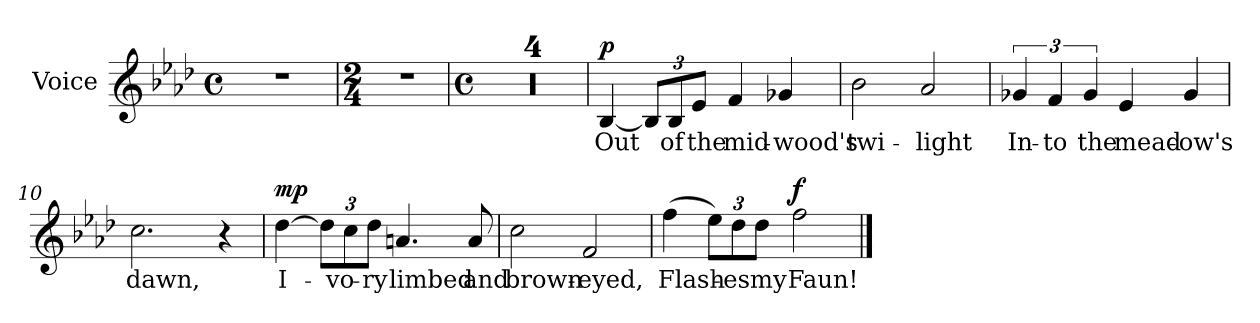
**kern	**text	**dynam
*part1	*part1	*part1
*staff1	*staff1	*staff1
*I"Voice	*	*
*I'Vo.	*	*
*clefG2	*	*
*k[b-e-a-d-]	*	*
*M4/4	*	*
*met(c)	*	*
=1	=1	=1
1r	.	.
=2	=2	=2
*M2/4	*	*
2r	.	.
=3	=3	=3
*M4/4	*	*
*met(c)	*	*
1r	.	.
=4	=4	=4
1r	.	.
=5	=5	=5
1r	.	.
=6	=6	=6
1r	.	.
=7	=7	=7
!	!	!LO:DY:a
[4B-/	Out	p
12B-/L]	.	.
12B-/	of	.
12e-/J	the	.
4f/	mid-	.
4g-X/	-wood's	.
!!LO:LB:g=z
=8	=8	=8
2b-\	twi-	.
2a-/	-light	.
=9	=9	=9
6g-X/	In-	.
6f/	-to	.
6g-/	the	.
4e-/	mead-	.
4g-/	-ow's	.
=10	=10	=10
2.cc\	dawn,	.
4r	.	.
!!LO:LB:g=z
=11	=11	=11
!	!	!LO:DY:a
[4dd-\	I-	mp
12dd-\L]	.	.
12cc\	-vo-	.
12dd-\J	-ry	.
4.an/	limbed	.
8a/	and	.
=12	=12	=12
2cc\	brown-	.
2f/	-eyed,	.
=13	=13	=13
(>4ff\	Flash-	.
12ee-\L)	.	.
12dd-\	-es	.
12dd-\J	my	.
!	!	!LO:DY:a
2ff\	Faun!	f
==	==	==
*-	*-	*-
